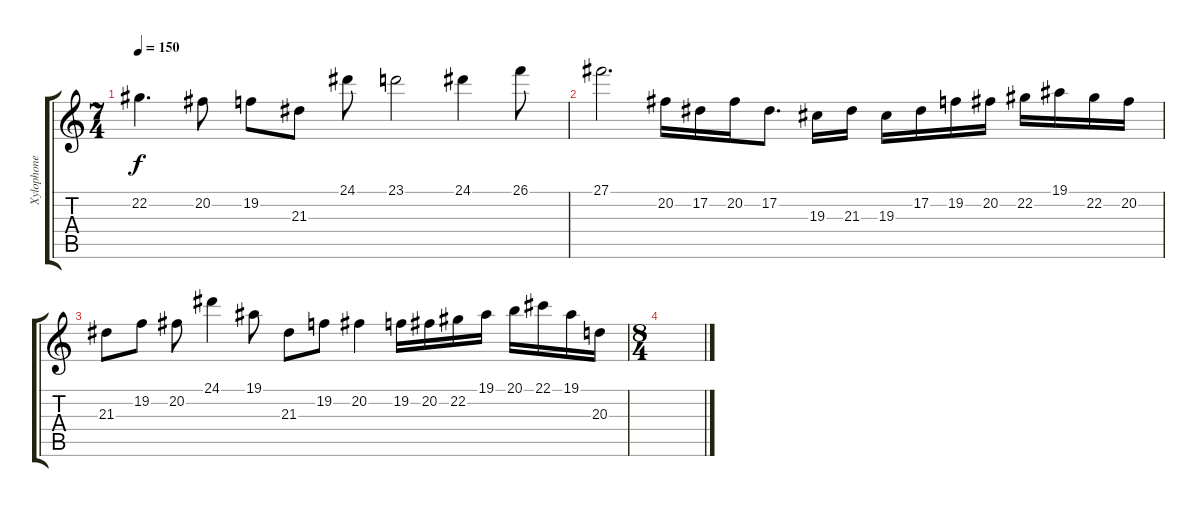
\track ("Xylophone" "Xylophone") {instrument vibraphone}
\staff {score tabs}
\tuning (Eb4 Bb3 Gb3 Db3 Ab2 Eb2) {hide}
\ts (7 4)
\tempo 150
\clef g2
\ks c
22.2.4{d dy f} 20.2.8 19.2.8 21.3.8 24.1.8 23.1.2 24.1.4 26.1.8 |
27.1.2{d} 20.2.16 17.2.16 20.2.16 17.2.8{d} 19.3.16 21.3.16 19.3.16 17.2.16 19.2.16 20.2.16 22.2.16 19.1.16 22.2.16 20.2.16 |
21.3.8 19.2.8 20.2.8 24.1.4 19.1.8 21.3.8 19.2.8 20.2.4 19.2.16 20.2.16 22.2.16 19.1.16 20.1.16 22.1.16 19.1.16 20.3.16 |
\ts (8 4)
